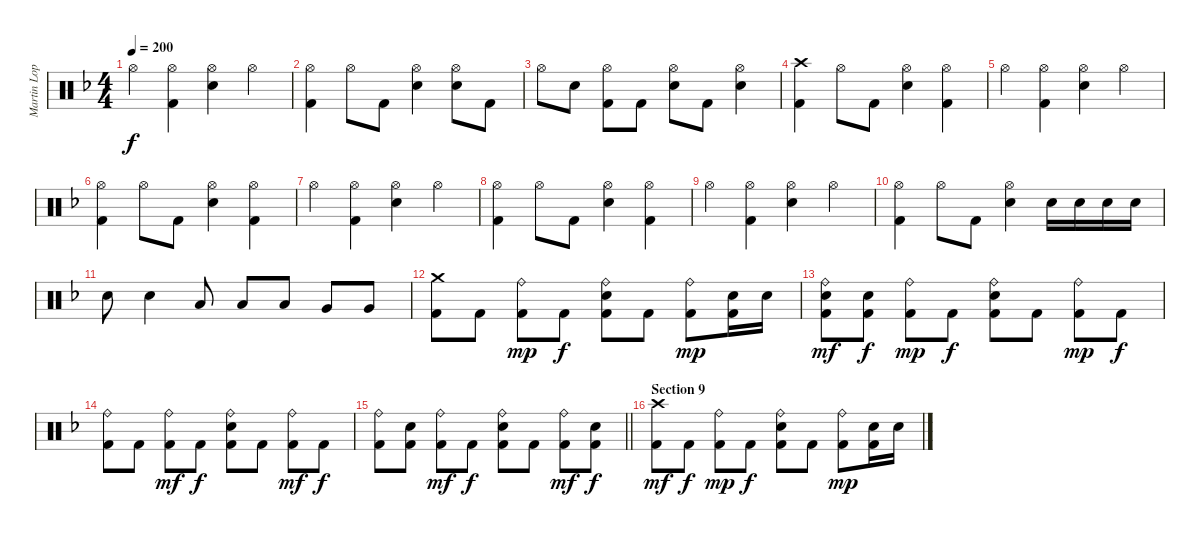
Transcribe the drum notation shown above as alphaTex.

\track ("Martin Lopez" "Martin Lop") {instrument percussion}
\staff {score}
\articulation defaults
\ts (4 4)
\tempo 200
\clef neutral
\ks f "Hi-Hat (open)".4{dy f}
("Hi-Hat (open)" "Kick (hit) 2").4 ("Hi-Hat (open)" "Electric Snare (hit)").4 "Hi-Hat (open)".4 |
("Hi-Hat (open)" "Kick (hit) 2").4 "Hi-Hat (open)".8 "Kick (hit) 2".8 ("Hi-Hat (open)" "Electric Snare (hit)").4 ("Hi-Hat (open)" "Electric Snare (hit)").8 "Kick (hit) 2".8 |
"Hi-Hat (open)".8 "Electric Snare (hit)".8 ("Hi-Hat (open)" "Kick (hit) 2").8 "Kick (hit) 2".8 ("Hi-Hat (open)" "Electric Snare (hit)").8 "Kick (hit) 2".8 ("Hi-Hat (open)" "Electric Snare (hit)").4 |
("Crash high (hit)" "Kick (hit) 2").4 "Hi-Hat (open)".8 "Kick (hit) 2".8 ("Hi-Hat (open)" "Electric Snare (hit)").4 ("Hi-Hat (open)" "Kick (hit) 2").4 |
"Hi-Hat (open)".4 ("Hi-Hat (open)" "Kick (hit) 2").4 ("Hi-Hat (open)" "Electric Snare (hit)").4 "Hi-Hat (open)".4 |
("Hi-Hat (open)" "Kick (hit) 2").4 "Hi-Hat (open)".8 "Kick (hit) 2".8 ("Hi-Hat (open)" "Electric Snare (hit)").4 ("Hi-Hat (open)" "Kick (hit) 2").4 |
"Hi-Hat (open)".4 ("Hi-Hat (open)" "Kick (hit) 2").4 ("Hi-Hat (open)" "Electric Snare (hit)").4 "Hi-Hat (open)".4 |
("Hi-Hat (open)" "Kick (hit) 2").4 "Hi-Hat (open)".8 "Kick (hit) 2".8 ("Hi-Hat (open)" "Electric Snare (hit)").4 ("Hi-Hat (open)" "Kick (hit) 2").4 |
"Hi-Hat (open)".4 ("Hi-Hat (open)" "Kick (hit) 2").4 ("Hi-Hat (open)" "Electric Snare (hit)").4 "Hi-Hat (open)".4 |
("Hi-Hat (open)" "Kick (hit) 2").4 "Hi-Hat (open)".8 "Kick (hit) 2".8 ("Hi-Hat (open)" "Electric Snare (hit)").4 "Electric Snare (hit)".16 "Electric Snare (hit)".16 "Electric Snare (hit)".16 "Electric Snare (hit)".16 |
"Electric Snare (hit)".8 "Electric Snare (hit)".4 "Low Floor Tom (hit)".8 "Low Tom (hit)".8 "Low Tom (hit)".8 "Very Low Tom (hit)".8 "Very Low Tom (hit)".8 |
("Crash medium (hit)" "Kick (hit) 2").8 "Kick (hit) 2".8 ("Ride (bell)" "Kick (hit) 2").8{dy mp} "Kick (hit) 2".8{dy f} ("Ride (bell)" "Electric Snare (hit)" "Kick (hit) 2").8 "Kick (hit) 2".8 ("Ride (bell)" "Kick (hit) 2").8{dy mp} ("Electric Snare (hit)" "Kick (hit) 2").16 "Electric Snare (hit)".16 |
("Ride (bell)" "Electric Snare (hit)" "Kick (hit) 2").8{dy mf} ("Electric Snare (hit)" "Kick (hit) 2").8{dy f} ("Ride (bell)" "Kick (hit) 2").8{dy mp} "Kick (hit) 2".8{dy f} ("Ride (bell)" "Electric Snare (hit)" "Kick (hit) 2").8 "Kick (hit) 2".8 ("Ride (bell)" "Kick (hit) 2").8{dy mp} "Kick (hit) 2".8{dy f} |
("Ride (bell)" "Kick (hit) 2").8 "Kick (hit) 2".8 ("Ride (bell)" "Kick (hit) 2").8{dy mf} "Kick (hit) 2".8{dy f} ("Ride (bell)" "Electric Snare (hit)" "Kick (hit) 2").8 "Kick (hit) 2".8 ("Ride (bell)" "Kick (hit) 2").8{dy mf} "Kick (hit) 2".8{dy f} |
\barLineRight lightlight
("Ride (bell)" "Kick (hit) 2").8 ("Electric Snare (hit)" "Kick (hit) 2").8 ("Ride (bell)" "Kick (hit) 2").8{dy mf} "Kick (hit) 2".8{dy f} ("Ride (bell)" "Electric Snare (hit)" "Kick (hit) 2").8 "Kick (hit) 2".8 ("Ride (bell)" "Kick (hit) 2").8{dy mf} ("Electric Snare (hit)" "Kick (hit) 2").8{dy f} |
\section ("" "Section 9")
("Crash high (hit)" "Kick (hit) 2").8{dy mf} "Kick (hit) 2".8{dy f} ("Ride (bell)" "Kick (hit) 2").8{dy mp} "Kick (hit) 2".8{dy f} ("Ride (bell)" "Electric Snare (hit)" "Kick (hit) 2").8 "Kick (hit) 2".8 ("Ride (bell)" "Kick (hit) 2").8{dy mp} ("Electric Snare (hit)" "Kick (hit) 2").16 "Electric Snare (hit)".16
